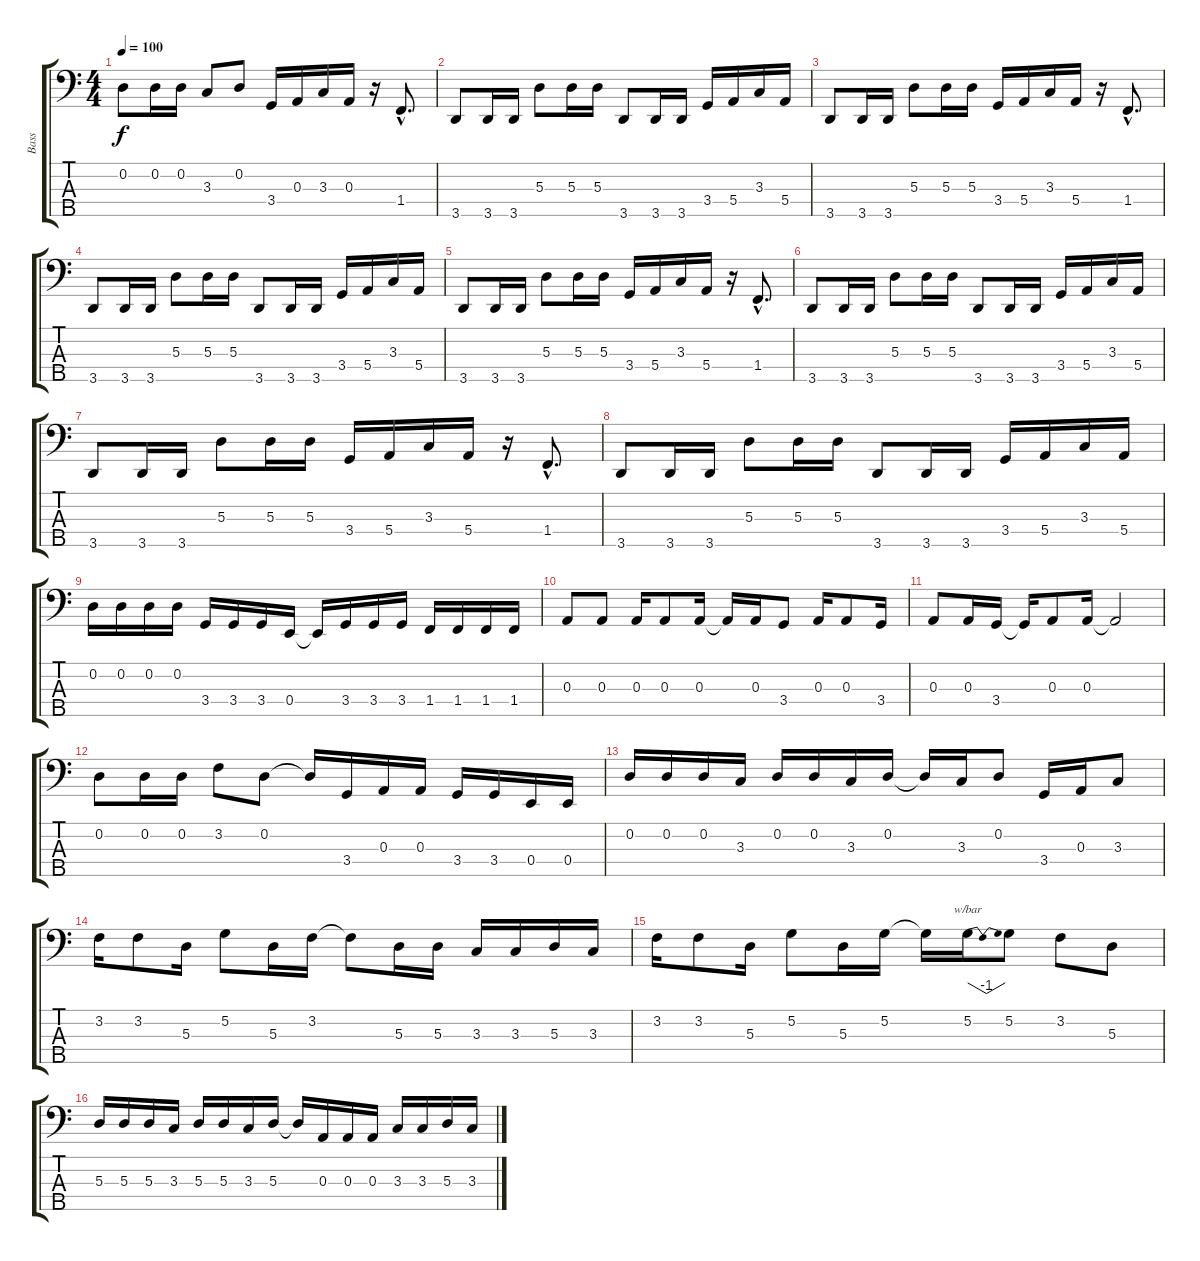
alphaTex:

\track ("Bass" "Bass") {instrument electricbasspick}
\staff {score tabs}
\tuning (G2 D2 A1 E1 B0) {hide}
\ts (4 4)
\tempo 100
\clef f4
\ks c
0.2.8{dy f} 0.2.16 0.2.16 3.3.8 0.2.8 3.4.16 0.3.16 3.3.16 0.3.16 r.16 1.4{hac}.8{d} |
3.5.8 3.5.16 3.5.16 5.3.8 5.3.16 5.3.16 3.5.8 3.5.16 3.5.16 3.4.16 5.4.16 3.3.16 5.4.16 |
3.5.8 3.5.16 3.5.16 5.3.8 5.3.16 5.3.16 3.4.16 5.4.16 3.3.16 5.4.16 r.16 1.4{hac}.8{d} |
3.5.8 3.5.16 3.5.16 5.3.8 5.3.16 5.3.16 3.5.8 3.5.16 3.5.16 3.4.16 5.4.16 3.3.16 5.4.16 |
3.5.8 3.5.16 3.5.16 5.3.8 5.3.16 5.3.16 3.4.16 5.4.16 3.3.16 5.4.16 r.16 1.4{hac}.8{d} |
3.5.8 3.5.16 3.5.16 5.3.8 5.3.16 5.3.16 3.5.8 3.5.16 3.5.16 3.4.16 5.4.16 3.3.16 5.4.16 |
3.5.8 3.5.16 3.5.16 5.3.8 5.3.16 5.3.16 3.4.16 5.4.16 3.3.16 5.4.16 r.16 1.4{hac}.8{d} |
3.5.8 3.5.16 3.5.16 5.3.8 5.3.16 5.3.16 3.5.8 3.5.16 3.5.16 3.4.16 5.4.16 3.3.16 5.4.16 |
0.2.16 0.2.16 0.2.16 0.2.16 3.4.16 3.4.16 3.4.16 0.4.16 0.4{t}.16 3.4.16 3.4.16 3.4.16 1.4.16 1.4.16 1.4.16 1.4.16 |
0.3.8 0.3.8 0.3.16 0.3.8 0.3.16 0.3{t}.16 0.3.16 3.4.8 0.3.16 0.3.8 3.4.16 |
0.3.8 0.3.16 3.4.16 3.4{t}.16 0.3.8 0.3.16 0.3{t}.2 |
0.2.8 0.2.16 0.2.16 3.2.8 0.2.8 0.2{t}.16 3.4.16 0.3.16 0.3.16 3.4.16 3.4.16 0.4.16 0.4.16 |
0.2.16 0.2.16 0.2.16 3.3.16 0.2.16 0.2.16 3.3.16 0.2.16 0.2{t}.16 3.3.16 0.2.8 3.4.16 0.3.16 3.3.8 |
3.2.16 3.2.8 5.3.16 5.2.8 5.3.16 3.2.16 3.2{t}.8 5.3.16 5.3.16 3.3.16 3.3.16 5.3.16 3.3.16 |
3.2.16 3.2.8 5.3.16 5.2.8 5.3.16 5.2.16 5.2{t}.16 5.2.16{tbe (dip default 0 0 30 -4 60 0)} 5.2.8 3.2.8 5.3.8 |
5.3.16 5.3.16 5.3.16 3.3.16 5.3.16 5.3.16 3.3.16 5.3.16 5.3{t}.16 0.3.16 0.3.16 0.3.16 3.3.16 3.3.16 5.3.16 3.3.16
